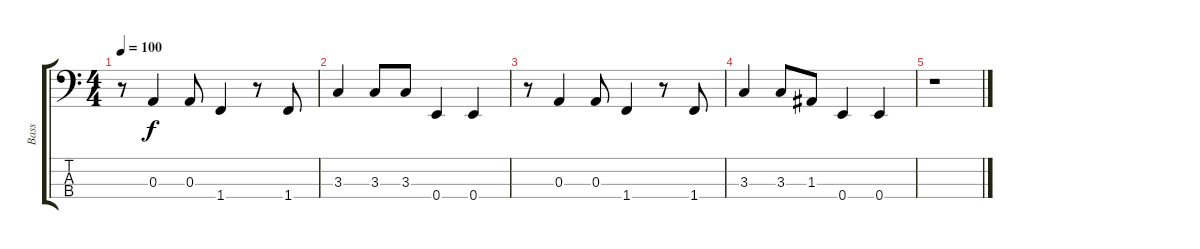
\track ("Bass" "Bass") {instrument electricbasspick}
\staff {score tabs}
\tuning (G2 D2 A1 E1) {hide}
\ts (4 4)
\tempo 100
\clef f4
\ks c
r.8{dy f} 0.3.4 0.3.8 1.4.4 r.8 1.4.8 |
3.3.4 3.3.8 3.3.8 0.4.4 0.4.4 |
r.8 0.3.4 0.3.8 1.4.4 r.8 1.4.8 |
3.3.4 3.3.8 1.3.8 0.4.4 0.4.4 |
r.1
